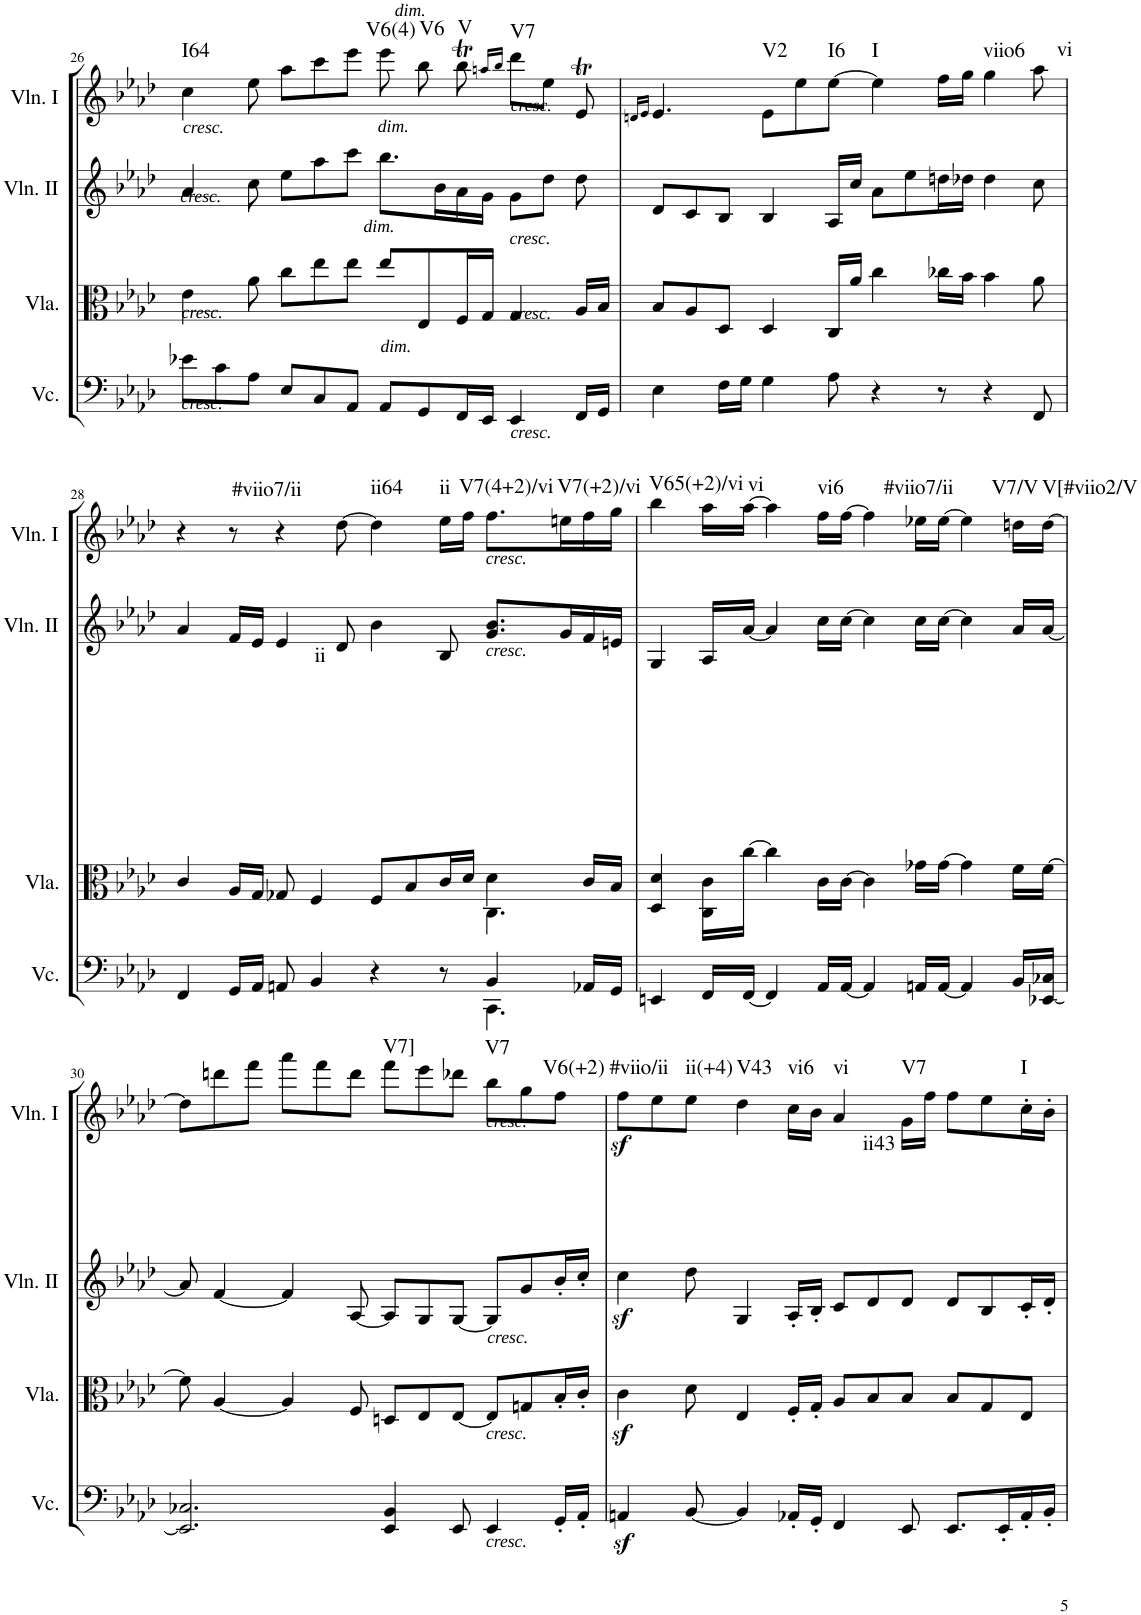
**kern	**kern	**harte	**kern	**harte	**kern	**dynam	**harte
*part4	*part3	*part3	*part2	*part2	*part1	*part1	*part1
*staff4	*staff3	*	*staff2	*	*staff1	*staff1	*
*I"Violoncello	*I"Viola	*	*I"Violin II	*	*I"Violin I	*	*
*I'Vc.	*I'Vla.	*	*I'Vln. II	*	*I'Vln. I	*	*
!!LO:PB:g=z
*clefF4	*clefC3	*	*clefG2	*	*clefG2	*	*
*k[b-e-a-d-]	*k[b-e-a-d-]	*	*k[b-e-a-d-]	*	*k[b-e-a-d-]	*	*
*A-:	*A-:	*	*A-:	*	*A-:	*	*
*M12/8	*M12/8	*	*M12/8	*	*M12/8	*	*
=26	=26	=26	=26	=26	=26	=26	=26
!	!	!	!	!	!LO:TX:b:i:t=cresc.	!	!
!	!	!	!LO:TX:a:i:t=cresc.	!	!	!	!
!	!LO:TX:a:i:t=cresc.	!	!	!	!	!	!
!LO:TX:a:i:t=cresc.	!	!	!	!	!	!	!LO:H:kt=I64
8e-X\L	4e-\	.	4a-/	.	4cc\	.	N
8c\	.	.	.	.	.	.	.
8A-\J	8a-\	.	8cc\	.	8ee-\	.	.
8E-/L	8cc\L	.	8ee-\L	.	8aa-\L	.	.
8C/	8ee-\	.	8aa-\	.	8ccc\	.	.
8AA-/J	8ee-\J	.	8ccc\J	.	8eee-\J	.	.
!	!	!	!	!	!LO:TX:a:i:t=dim.	!	!
!	!	!	!LO:TX:a:i:t=dim.	!	!	!	!
!	!LO:TX:a:i:t=dim.	!	!	!	!	!	!
!LO:TX:a:i:t=dim.	!	!	!	!	!	!	!LO:H:kt=V6(4)
8AA-/L	8ee-/L	.	8.bb-\L	.	8eee-\	.	N
!	!	!	!	!	!	!	!LO:H:kt=V6
8GG/	8E-/	.	.	.	8bb-\	.	N
.	.	.	16b-\L	.	.	.	.
!	!	!	!	!	!	!	!LO:H:kt=V
16FF/L	16F/L	.	16a-\	.	8bb-T\	.	N
16EE-/JJ	16G/JJ	.	16g\JJ	.	.	.	.
.	.	.	.	.	16qaan/LL	.	.
.	.	.	.	.	16qbb-/JJ	.	.
!	!	!	!	!	!LO:TX:a:i:t=cresc.	!	!
!	!LO:TX:a:i:t=cresc.	!	!	!	!	!	!
!	!LO:TX:a:i:t=cresc.	!	!	!	!	!	!
!LO:TX:b:i:t=cresc.	!	!	!	!	!	!	!LO:H:kt=V7
4EE-/	4G/	.	8g\L	.	8ddd-\L	.	N
.	.	.	8dd-\J	.	8ee-\J	.	.
16FF/LL	16A-/LL	.	8dd-\	.	8e-T/	.	.
16GG/JJ	16B-/JJ	.	.	.	.	.	.
=27	=27	=27	=27	=27	=27	=27	=27
.	.	.	.	.	16qdn/LL	.	.
.	.	.	.	.	16qe-/JJ	.	.
4E-\	8B-/L	.	8d-/L	.	4.e-/	.	.
.	8A-/	.	8c/	.	.	.	.
16F\LL	8D-/J	.	8B-/J	.	.	.	.
16G\JJ	.	.	.	.	.	.	.
!	!	!	!	!	!	!	!LO:H:kt=V2
4G\	4D-/	.	4B-/	.	8e-\L	.	N
.	.	.	.	.	8ee-\	.	.
!	!	!	!	!	!	!	!LO:H:kt=I6
8A-\	16C/LL	.	16A-/LL	.	[8ee-\J	.	N
.	16a-/JJ	.	16cc/JJ	.	.	.	.
!	!	!	!	!	!	!	!LO:H:kt=I
4r	4cc\	.	8a-\L	.	4ee-\]	.	N
.	.	.	8ee-\	.	.	.	.
8r	16cc-X\LL	.	16ddn\L	.	16ff\LL	.	.
.	16b-\JJ	.	16dd-X\JJ	.	16gg\JJ	.	.
!	!	!	!	!	!	!	!LO:H:kt=viio6
4r	4b-\	.	4dd-\	.	4gg\	.	N
!	!	!	!	!	!	!	!LO:H:kt=vi
8FF/	8a-\	.	8cc\	.	8aa-\	.	N
!!LO:LB:g=z
=28	=28	=28	=28	=28	=28	=28	=28
*^	*^	*	*	*	*	*	*
4FF/	8ryy	4c/	8ryy	.	4a-/	.	4r	.	.
*v	*v	*	*	*	*	*	*	*	*
*	*v	*v	*	*	*	*	*	*
16GG/LL	16A-/LL	.	16f/LL	.	8r	.	.
16AA-/JJ	16G/JJ	.	16e-/JJ	.	.	.	.
!	!	!	!	!	!	!	!LO:H:kt=#viio7/ii
8AAn/	8G-X/	.	4e-/	.	4r	.	N
!	!	!LO:H:kt=ii	!	!	!	!	!
4BB-/	4F/	N	.	.	.	.	.
.	.	.	8d-/	.	[8dd-\	.	.
!	!	!	!	!	!	!	!LO:H:kt=ii64
4r	8F/L	.	4b-\	.	4dd-\]	.	N
.	8B-/	.	.	.	.	.	.
!	!	!	!	!	!	!	!LO:H:kt=ii
8r	16c/L	.	8B-/	.	16ee-\LL	.	N
.	16d-/JJ	.	.	.	16ff\JJ	.	.
*^	*^	*	*	*	*	*	*
!	!	!	!	!	!	!	!LO:TX:b:i:t=cresc.	!	!
!	!	!	!	!	!LO:TX:b:i:t=cresc.	!	!	!	!LO:H:kt=V7(4+2)/vi
4BB-/	4.CC\	4d-\	4.C\	.	8.g/ 8.b-/L	.	8.ff\L	.	N
!	!	!	!	!	!	!	!	!	!LO:H:kt=V7(+2)/vi
.	.	.	.	.	16g/L	.	16een\L	.	N
16AA-X/LL	.	16c/LL	.	.	16f/	.	16ff\	.	.
16GG/JJ	.	16B-/JJ	.	.	16en/JJ	.	16gg\JJ	.	.
*v	*v	*	*	*	*	*	*	*	*
*	*v	*v	*	*	*	*	*	*
=29	=29	=29	=29	=29	=29	=29	=29
!	!	!	!	!	!	!	!LO:H:kt=V65(+2)/vi
4EEn/	4D-/ 4d-/	.	4G/	.	4bb-\	.	N
16FF/LL	16C\ 16c\LL	.	16A-/LL	.	16aa-\LL	.	.
!	!	!	!	!	!	!	!LO:H:kt=vi
[16FF/JJ	[16cc\JJ	.	[16a-/JJ	.	[16aa-\JJ	.	N
4FF/]	4cc\]	.	4a-/]	.	4aa-\]	.	.
!	!	!	!	!	!	!	!LO:H:kt=vi6
16AA-/LL	16c\LL	.	16cc\LL	.	16ff\LL	.	N
[16AA-/JJ	[16c\JJ	.	[16cc\JJ	.	[16ff\JJ	.	.
4AA-/]	4c\]	.	4cc\]	.	4ff\]	.	.
!	!	!	!	!	!	!	!LO:H:kt=#viio7/ii
16AAn/LL	16g-X\LL	.	16cc\LL	.	16ee-X\LL	.	N
[16AA/JJ	[16g-\JJ	.	[16cc\JJ	.	[16ee-\JJ	.	.
4AA/]	4g-\]	.	4cc\]	.	4ee-\]	.	.
!	!	!	!	!	!	!	!LO:H:kt=V7/V
16BB-/LL	16f\LL	.	16a-/LL	.	16ddn\LL	.	N
!	!	!	!	!	!	!	!LO:H:kt=V[#viio2/V
[16EE-X/ 16C-X/JJ	[16f\JJ	.	[16a-/JJ	.	[16dd\JJ	.	N
!!LO:LB:g=z
=30	=30	=30	=30	=30	=30	=30	=30
2.EE-/] 2.C-X/	8f\]	.	8a-/]	.	8dd\L]	.	.
.	[4A-/	.	[4f/	.	8dddn\	.	.
.	.	.	.	.	8fff\J	.	.
.	4A-/]	.	4f/]	.	8aaa-\L	.	.
.	.	.	.	.	8fff\	.	.
.	8F/	.	[8A-/	.	8ddd\J	.	.
!	!	!	!	!	!	!	!LO:H:kt=V7]
4EE-/ 4BB-/	8Dn/L	.	8A-/L]	.	8fff\L	.	N
.	8E-/	.	8G/	.	8eee-\	.	.
8EE-/	[8E-/J	.	[8G/J	.	8ddd-X\J	.	.
!	!	!	!	!	!LO:TX:a:i:t=cresc.	!	!
!	!LO:TX:a:i:t=cresc.	!	!	!	!	!	!
!LO:TX:b:i:t=cresc.	!	!	!	!	!	!	!
!LO:TX:a:i:t=cresc.	!	!	!	!	!	!	!LO:H:kt=V7
4EE-/	8E-/L]	.	8G/L]	.	8bb-\L	.	N
.	8Gn/	.	8g/	.	8gg\	.	.
!	!	!	!	!	!	!	!LO:H:kt=V6(+2)
16GG'/LL	16B-'/L	.	16b-'/L	.	8ff\J	.	N
16AA-'/JJ	16c'/JJ	.	16cc'/JJ	.	.	.	.
=31	=31	=31	=31	=31	=31	=31	=31
!	!	!	!	!	!	!LO:DY:b	!LO:H:kt=#viio/ii
4AAnz</	4cz<\	.	4ccz<\	.	8ff\L	sf	N
.	.	.	.	.	8ee-\	.	.
!	!	!	!	!	!	!	!LO:H:kt=ii(+4)
[8BB-/	8d-\	.	8dd-\	.	8ee-\J	.	N
!	!	!	!	!	!	!	!LO:H:kt=V43
4BB-/]	4E-/	.	4G/	.	4dd-\	.	N
!	!	!	!	!	!	!	!LO:H:kt=vi6
16AA-X'/LL	16F'/LL	.	16A-'/LL	.	16cc\LL	.	N
16GG'/JJ	16G'/JJ	.	16B-'/JJ	.	16b-\JJ	.	.
!	!	!	!	!	!	!	!LO:H:kt=vi
4FF/	8A-/L	.	8c/L	.	4a-/	.	N
!	!	!	!	!LO:H:kt=ii43	!	!	!
.	8B-/	.	8d-/	N	.	.	.
!	!	!	!	!	!	!	!LO:H:kt=V7
8EE-/	8B-/J	.	8d-/J	.	16g\LL	.	N
.	.	.	.	.	16ff\JJ	.	.
8.EE-/L	8B-/L	.	8d-/L	.	8ff\L	.	.
.	8G/	.	8B-/	.	8ee-\	.	.
16EE-'/L	.	.	.	.	.	.	.
!	!	!	!	!	!	!	!LO:H:kt=I
16AA-'/	8E-/J	.	16c'/L	.	16cc'\L	.	N
16BB-'/JJ	.	.	16d-'/JJ	.	16b-'\JJ	.	.
=	=	=	=	=	=	=	=
*-	*-	*-	*-	*-	*-	*-	*-
